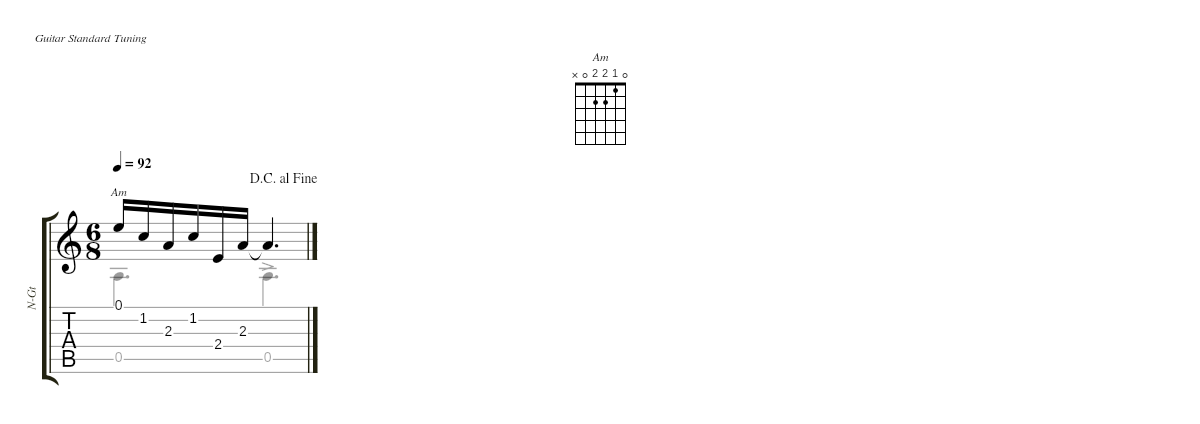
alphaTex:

\defaultSystemsLayout 4
\hideDynamics
\bracketExtendMode groupsimilarinstruments
\otherSystemsTrackNameOrientation horizontal
\defaultBarNumberDisplay Hide
\track ("Nylon Guitar" "N-Gt") {instrument acousticguitarnylon}
\staff {score tabs}
\tuning (E4 B3 G3 D3 A2 E2)
\chord ("Am" 0 1 2 2 0 x)
\voice
\ts (6 8)
\beaming (8 3 3)
\jump dacapoalfine
\tempo 92
\clef g2
\ks aminor
0.1.16{ch "Am" dy mf beam Up} 1.2.16{beam Up} 2.3.16{beam Up} 1.2.16{beam Up} 2.4.16{beam Up} 2.3.16{beam Up} 2.3{t}.4{d beam Up}
\voice
\clef g2
\ottava regular
\simile none
\ks aminor
0.5.4{d dy mf beam Down} 0.5{ac}.4{d beam Down}
